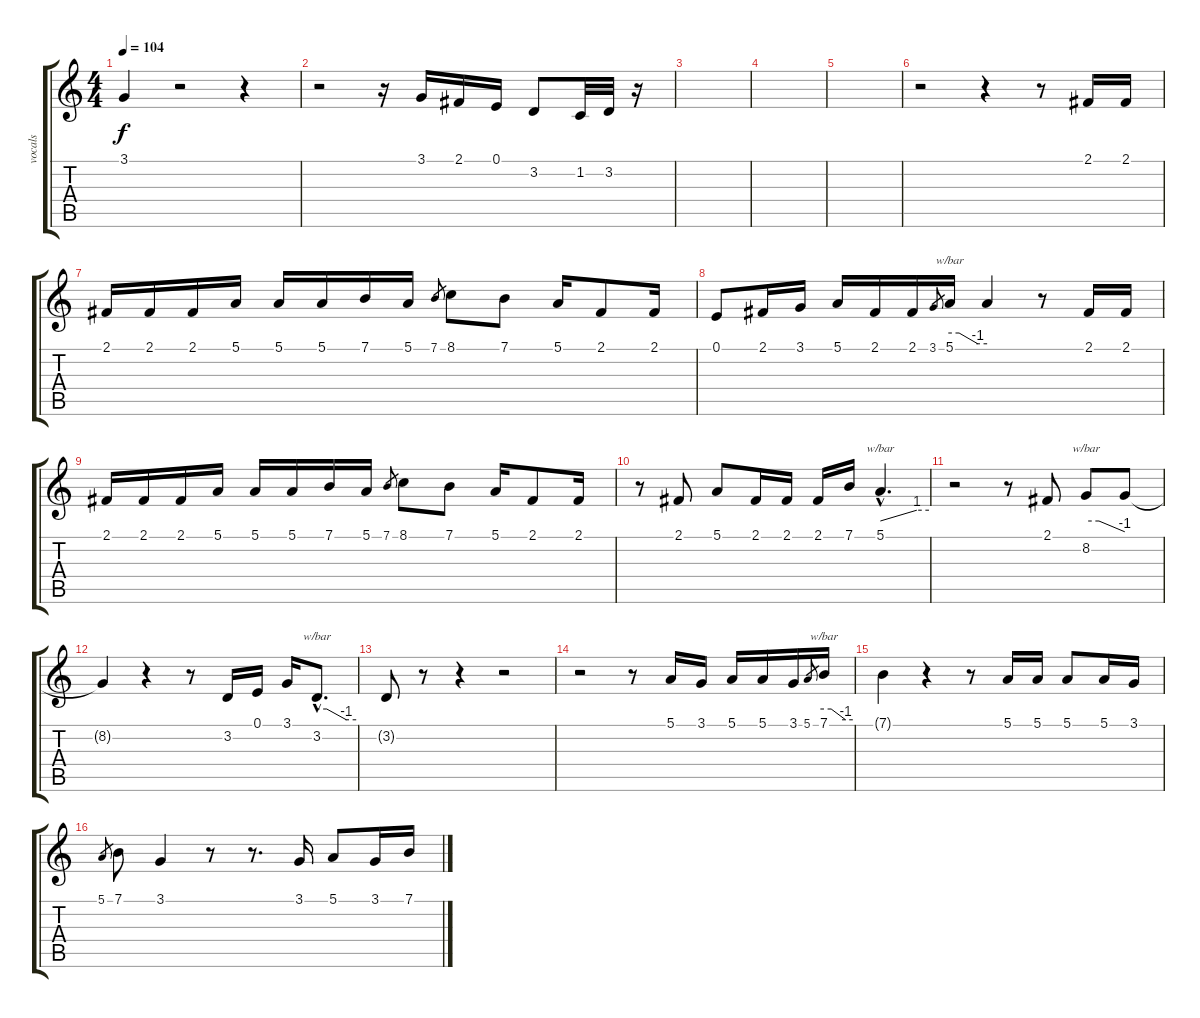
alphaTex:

\track ("vocals" "vocals") {instrument lead2sawtooth}
\staff {score tabs}
\tuning (E4 B3 G3 D3 A2 E2) {hide}
\ts (4 4)
\tempo 104
\clef g2
\ks c
3.1{t}.4{dy f} r.2 r.4 |
r.2 r.16 3.1.16 2.1.16 0.1.16 3.2.8 1.2.32 3.2.32 r.16 |
|
|
|
r.2 r.4 r.8 2.1.16 2.1.16 |
2.1.16 2.1.16 2.1.16 5.1.16 5.1.16 5.1.16 7.1.16 5.1.16 7.1.8{gr} 8.1.8 7.1.8 5.1.16 2.1.8 2.1.16 |
0.1.8 2.1.16 3.1.16 5.1.16 2.1.16 2.1.16 3.1.8{gr} 5.1.16{tbe (custom default 0 0 15 0 45 -4 60 -4)} 5.1{t}.4 r.8 2.1.16 2.1.16 |
2.1.16 2.1.16 2.1.16 5.1.16 5.1.16 5.1.16 7.1.16 5.1.16 7.1.8{gr} 8.1.8 7.1.8 5.1.16 2.1.8 2.1.16 |
r.8 2.1.8 5.1.8 2.1.16 2.1.16 2.1.16 7.1.16 5.1{hac}.4{d tbe (custom default 0 0 45 4 60 4)} |
r.2 r.8 2.1.8 8.2.8{tbe (custom default 0 0 20 0 60 -4)} 8.2{t}.8 |
8.2{t}.4 r.4 r.8 3.2.16 0.1.16 3.1.16 3.2{hac}.8{d tbe (custom default 0 0 15 0 45 -4 60 -4)} |
3.2{t}.8 r.8 r.4 r.2 |
r.2 r.8 5.1.16 3.1.16 5.1.16 5.1.16 3.1.16 5.1.8{gr} 7.1.16{tbe (custom default 0 0 15 0 45 -4 60 -4)} |
7.1{t}.4 r.4 r.8 5.1.16 5.1.16 5.1.8 5.1.16 3.1.16 |
5.1.8{gr} 7.1.8 3.1.4 r.8 r.8{d} 3.1.16 5.1.8 3.1.16 7.1.16
